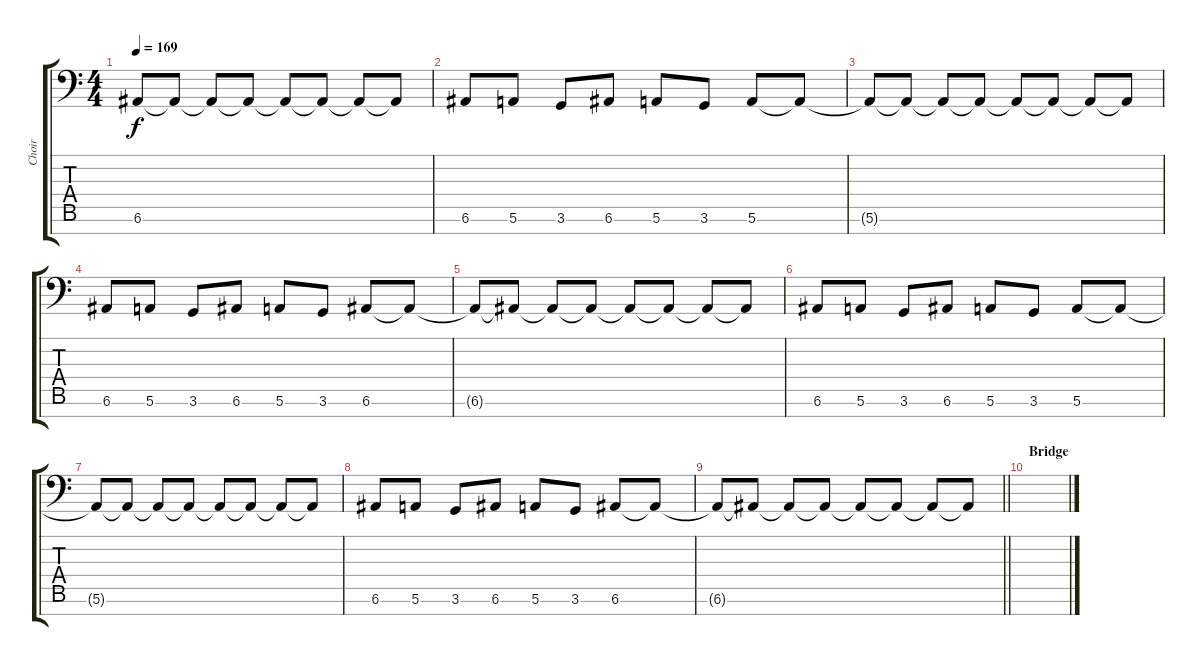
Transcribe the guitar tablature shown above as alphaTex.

\track ("Choir" "Choir") {instrument choiraahs}
\staff {score tabs}
\tuning (E4 B3 G3 D3 A2 E2 A1) {hide}
\ts (4 4)
\tempo 169
\clef f4
\ks c
6.6{t}.8{dy f} 6.6{t}.8 6.6{t}.8 6.6{t}.8 6.6{t}.8 6.6{t}.8 6.6{t}.8 6.6{t}.8 |
6.6.8 5.6.8 3.6.8 6.6.8 5.6.8 3.6.8 5.6.8 5.6{t}.8 |
5.6{t}.8 5.6{t}.8 5.6{t}.8 5.6{t}.8 5.6{t}.8 5.6{t}.8 5.6{t}.8 5.6{t}.8 |
6.6.8 5.6.8 3.6.8 6.6.8 5.6.8 3.6.8 6.6.8 6.6{t}.8 |
6.6{t}.8 6.6{t}.8 6.6{t}.8 6.6{t}.8 6.6{t}.8 6.6{t}.8 6.6{t}.8 6.6{t}.8 |
6.6.8 5.6.8 3.6.8 6.6.8 5.6.8 3.6.8 5.6.8 5.6{t}.8 |
5.6{t}.8 5.6{t}.8 5.6{t}.8 5.6{t}.8 5.6{t}.8 5.6{t}.8 5.6{t}.8 5.6{t}.8 |
6.6.8 5.6.8 3.6.8 6.6.8 5.6.8 3.6.8 6.6.8 6.6{t}.8 |
\barLineRight lightlight
6.6{t}.8 6.6{t}.8 6.6{t}.8 6.6{t}.8 6.6{t}.8 6.6{t}.8 6.6{t}.8 6.6{t}.8 |
\section ("" "Bridge")
